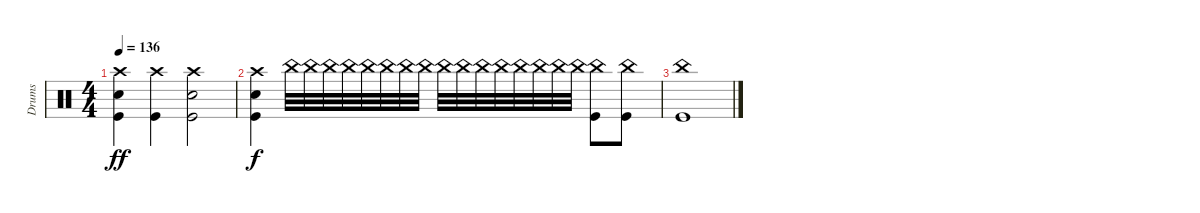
\track ("Drums" "Drums") {instrument percussion}
\staff {score}
\articulation defaults
\ts (4 4)
\tempo 136
\clef neutral
\ks c
("Crash high (hit)" "Snare (hit) 2" "Kick (hit)").4{dy ff} ("Crash high (hit)" "Kick (hit)").4 ("Crash high (hit)" "Snare (hit) 2" "Kick (hit)").2 |
("Crash high (hit)" "Snare (hit) 2" "Kick (hit)").4{dy f} "China (hit)".32 "China (hit)".32 "China (hit)".32 "China (hit)".32 "China (hit)".32 "China (hit)".32 "China (hit)".32 "China (hit)".32 "China (hit)".32 "China (hit)".32 "China (hit)".32 "China (hit)".32 "China (hit)".32 "China (hit)".32 "China (hit)".32 "China (hit)".32 ("China (hit)" "Kick (hit)").8 ("China (hit)" "Kick (hit)").8 |
("China (hit)" "Kick (hit)").1
